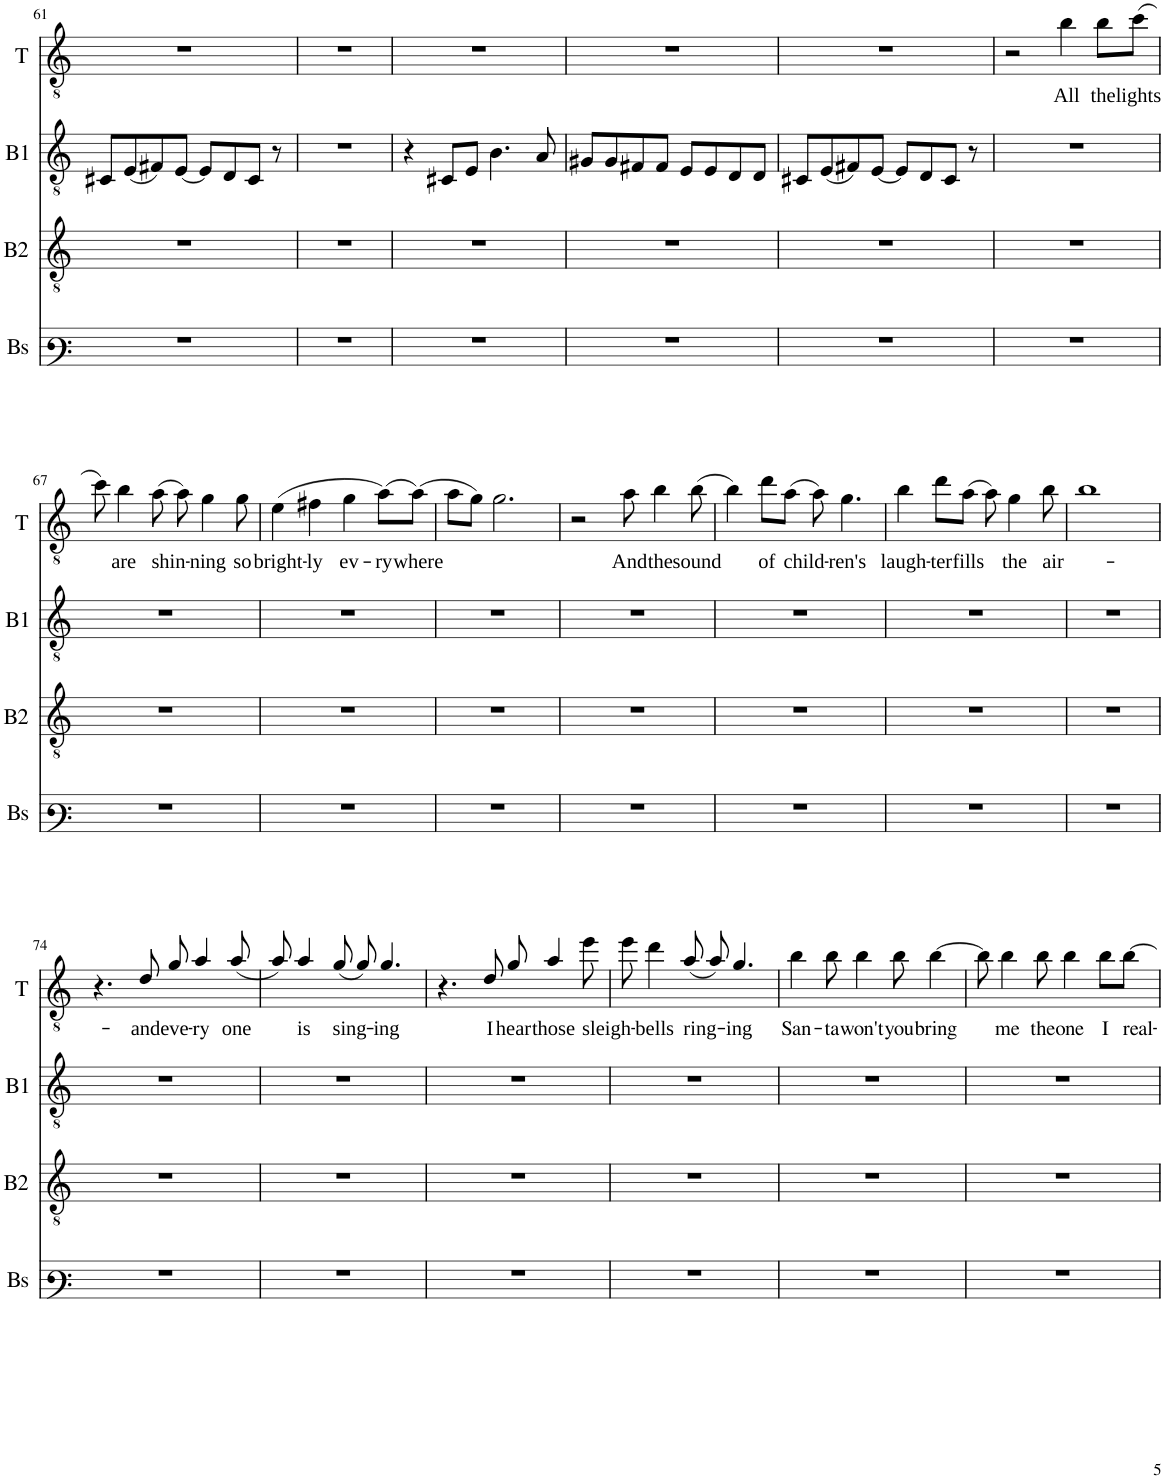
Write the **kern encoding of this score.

**kern	**kern	**kern	**kern	**text
*part4	*part3	*part2	*part1	*part1
*staff4	*staff3	*staff2	*staff1	*staff1
*I"Bass	*I"Bari 2	*I"Bari 1	*I"Tenor	*
*I'Bs	*I'B2	*I'B1	*I'T	*
!!LO:PB:g=z
*clefF3	*clefGv2	*clefGv2	*clefGv2	*
*k[]	*k[]	*k[]	*k[]	*
*M4/4	*M4/4	*M4/4	*M4/4	*
=61	=61	=61	=61	=61
1r	1r	8C#X/L	1r	.
.	.	(8E/	.	.
.	.	8F#X/)	.	.
.	.	[8E/J	.	.
.	.	8E/L]	.	.
.	.	8D/	.	.
.	.	8C#/J	.	.
.	.	8r	.	.
=62	=62	=62	=62	=62
1r	1r	1r	1r	.
=63	=63	=63	=63	=63
1r	1r	4r	1r	.
.	.	8C#X/L	.	.
.	.	8E/J	.	.
.	.	4.B\	.	.
.	.	8A/	.	.
=64	=64	=64	=64	=64
1r	1r	8G#X/L	1r	.
.	.	8G#/	.	.
.	.	8F#X/	.	.
.	.	8F#/J	.	.
.	.	8E/L	.	.
.	.	8E/	.	.
.	.	8D/	.	.
.	.	8D/J	.	.
=65	=65	=65	=65	=65
1r	1r	8C#X/L	1r	.
.	.	(8E/	.	.
.	.	8F#X/)	.	.
.	.	[8E/J	.	.
.	.	8E/L]	.	.
.	.	8D/	.	.
.	.	8C#/J	.	.
.	.	8r	.	.
=66	=66	=66	=66	=66
1r	1r	1r	2r	.
!	!	!	!	!LO:LY:b
.	.	.	4b\	All
!	!	!	!	!LO:LY:b
.	.	.	8b\L	the
!	!	!	!	!LO:LY:b
.	.	.	(8cc\J	lights
!!LO:LB:g=z
=67	=67	=67	=67	=67
1r	1r	1r	8cc\)	.
!	!	!	!	!LO:LY:b
.	.	.	4b\	are
!	!	!	!	!LO:LY:b
.	.	.	(8a\	shin-
.	.	.	8a\)	.
!	!	!	!	!LO:LY:b
.	.	.	4g\	-ning
!	!	!	!	!LO:LY:b
.	.	.	8g\	so
=68	=68	=68	=68	=68
!	!	!	!	!LO:LY:b
1r	1r	1r	(4e\	bright-
!	!	!	!	!LO:LY:b
.	.	.	4f#X\	-ly
!	!	!	!	!LO:LY:b
.	.	.	4g\	ev-
!	!	!	!	!LO:LY:b
.	.	.	(8a\L)	-ry
!	!	!	!	!LO:LY:b
.	.	.	(8a\J)	where
=69	=69	=69	=69	=69
1r	1r	1r	8a\L	.
.	.	.	8g\J)	.
.	.	.	2.g\	.
=70	=70	=70	=70	=70
1r	1r	1r	2r	.
!	!	!	!	!LO:LY:b
.	.	.	8a\	And
!	!	!	!	!LO:LY:b
.	.	.	4b\	the
!	!	!	!	!LO:LY:b
.	.	.	(8b\	sound
=71	=71	=71	=71	=71
1r	1r	1r	4b\)	.
!	!	!	!	!LO:LY:b
.	.	.	8dd\L	of
!	!	!	!	!LO:LY:b
.	.	.	(8a\J	child-
.	.	.	8a\)	.
!	!	!	!	!LO:LY:b
.	.	.	4.g\	-ren's
=72	=72	=72	=72	=72
!	!	!	!	!LO:LY:b
1r	1r	1r	4b\	laugh-
!	!	!	!	!LO:LY:b
.	.	.	8dd\L	-ter
!	!	!	!	!LO:LY:b
.	.	.	(8a\J	fills
.	.	.	8a\)	.
!	!	!	!	!LO:LY:b
.	.	.	4g\	the
!	!	!	!	!LO:LY:b
.	.	.	8b\	air-
=73	=73	=73	=73	=73
1r	1r	1r	1b	.
!!LO:LB:g=z
=74	=74	=74	=74	=74
1r	1r	1r	4.r	.
!	!	!	!	!LO:LY:b
.	.	.	8d/	and
!	!	!	!	!LO:LY:b
.	.	.	8g/	eve-
!	!	!	!	!LO:LY:b
.	.	.	4a/	-ry
!	!	!	!	!LO:LY:b
.	.	.	(8a/	one
=75	=75	=75	=75	=75
1r	1r	1r	8a/)	.
!	!	!	!	!LO:LY:b
.	.	.	4a/	is
!	!	!	!	!LO:LY:b
.	.	.	(8g/	sing-
.	.	.	8g/)	.
!	!	!	!	!LO:LY:b
.	.	.	4.g/	-ing
=76	=76	=76	=76	=76
1r	1r	1r	4.r	.
!	!	!	!	!LO:LY:b
.	.	.	8d/	I
!	!	!	!	!LO:LY:b
.	.	.	8g/	hear
!	!	!	!	!LO:LY:b
.	.	.	4a/	those
!	!	!	!	!LO:LY:b
.	.	.	8ee\	sleigh-
=77	=77	=77	=77	=77
1r	1r	1r	8ee\	.
!	!	!	!	!LO:LY:b
.	.	.	4dd\	-bells
!	!	!	!	!LO:LY:b
.	.	.	(8a/	ring-
.	.	.	8a/)	.
!	!	!	!	!LO:LY:b
.	.	.	4.g/	-ing
=78	=78	=78	=78	=78
!	!	!	!	!LO:LY:b
1r	1r	1r	4b\	San-
!	!	!	!	!LO:LY:b
.	.	.	8b\	-ta
!	!	!	!	!LO:LY:b
.	.	.	4b\	won't
!	!	!	!	!LO:LY:b
.	.	.	8b\	you
!	!	!	!	!LO:LY:b
.	.	.	[4b\	bring
=79	=79	=79	=79	=79
1r	1r	1r	8b\]	.
!	!	!	!	!LO:LY:b
.	.	.	4b\	me
!	!	!	!	!LO:LY:b
.	.	.	8b\	the
!	!	!	!	!LO:LY:b
.	.	.	4b\	one
!	!	!	!	!LO:LY:b
.	.	.	8b\L	I
!	!	!	!	!LO:LY:b
.	.	.	[8b\J	real-
=	=	=	=	=
*-	*-	*-	*-	*-
